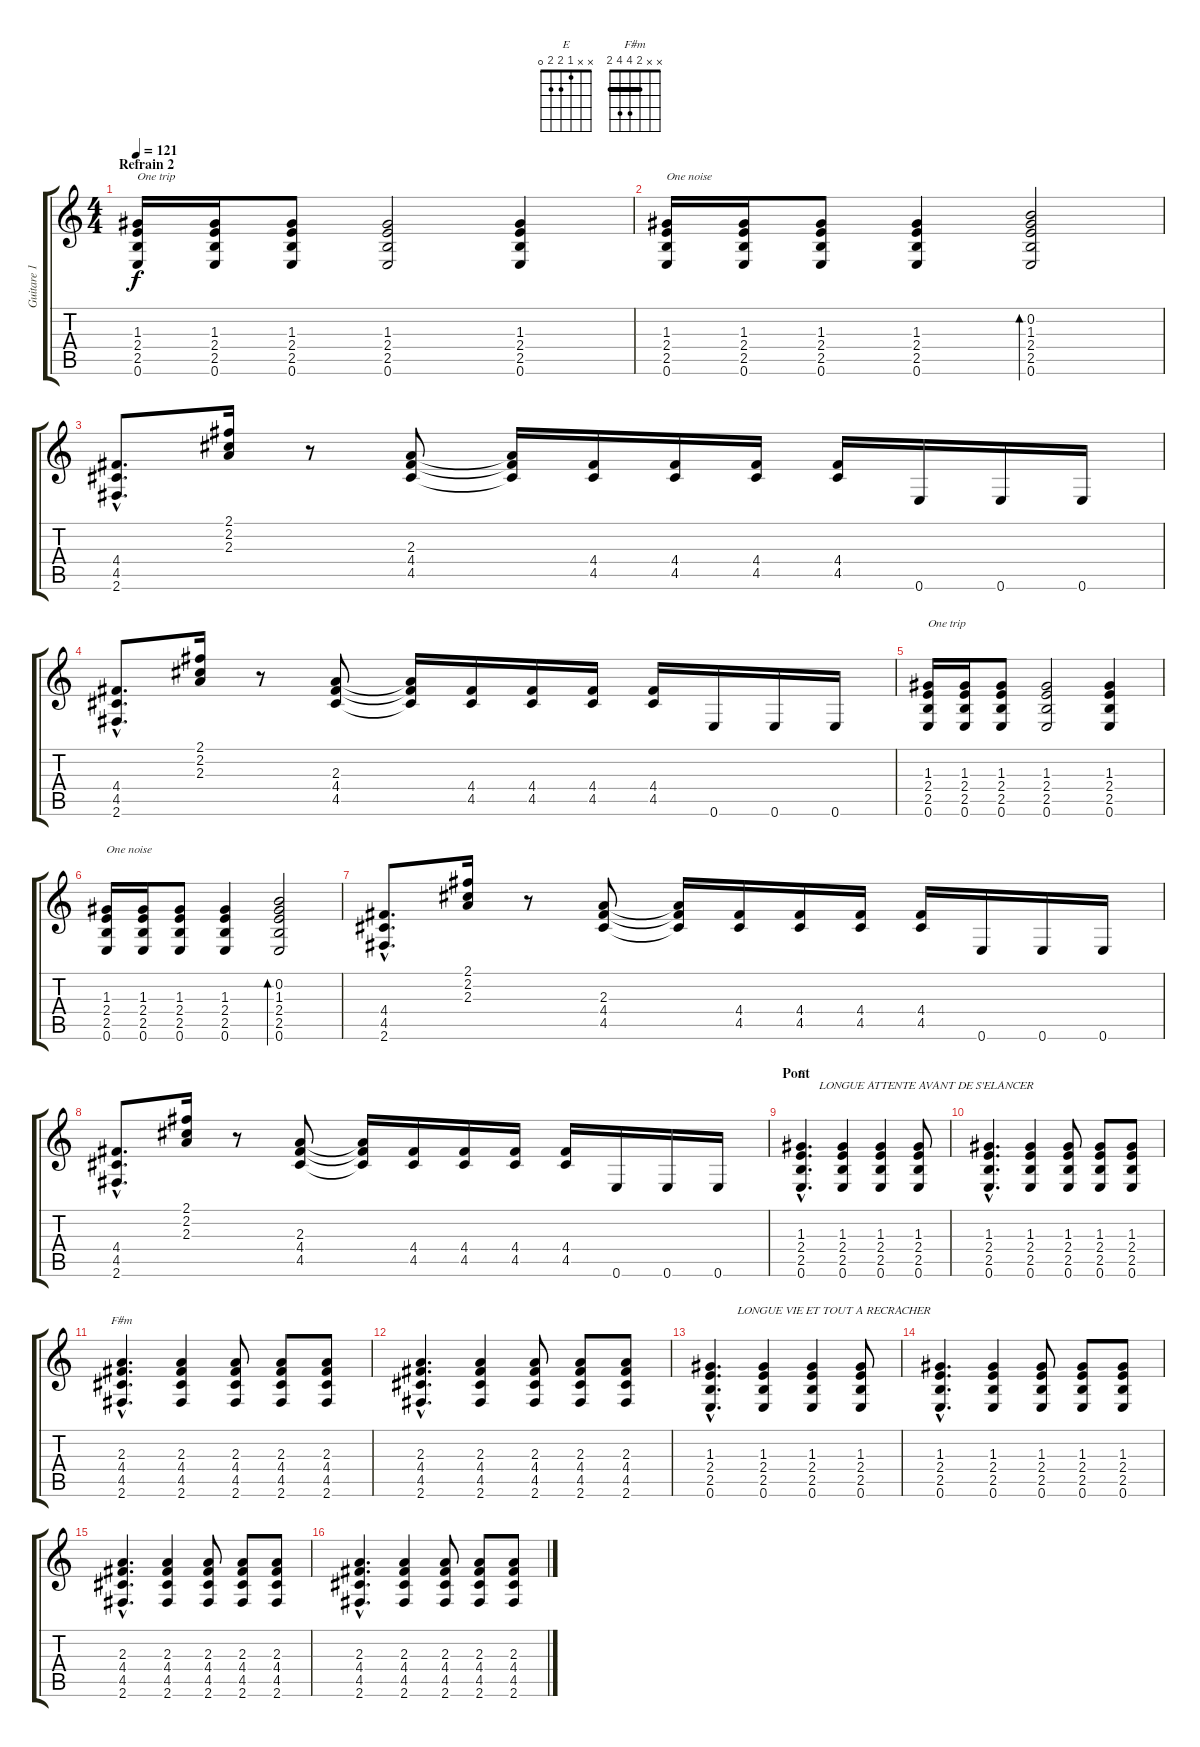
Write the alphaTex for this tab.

\track ("Guitare 1" "Guitare 1") {instrument acousticguitarsteel}
\staff {score tabs}
\tuning (E4 B3 G3 D3 A2 E2) {hide}
\chord ("E" x x 1 2 2 0)
\chord ("F#m" x x 2 4 4 2) {barre 2}
\ts (4 4)
\section ("" "Refrain 2")
\tempo 121
\clef g2
\ks c
(1.3 2.4 2.5 0.6).16{txt "One trip" dy f} (1.3 2.4 2.5 0.6).16 (1.3 2.4 2.5 0.6).8 (1.3 2.4 2.5 0.6).2 (1.3 2.4 2.5 0.6).4 |
(1.3 2.4 2.5 0.6).16{txt "One noise"} (1.3 2.4 2.5 0.6).16 (1.3 2.4 2.5 0.6).8 (1.3 2.4 2.5 0.6).4 (0.2 1.3 2.4 2.5 0.6).2{bd 60} |
(4.4{hac} 4.5{hac} 2.6{hac}).8{d} (2.1 2.2 2.3).16 r.8 (2.3 4.4 4.5).8 (2.3{t} 4.4{t} 4.5{t}).16 (4.4 4.5).16 (4.4 4.5).16 (4.4 4.5).16 (4.4 4.5).16 0.6.16 0.6.16 0.6.16 |
(4.4{hac} 4.5{hac} 2.6{hac}).8{d} (2.1 2.2 2.3).16 r.8 (2.3 4.4 4.5).8 (2.3{t} 4.4{t} 4.5{t}).16 (4.4 4.5).16 (4.4 4.5).16 (4.4 4.5).16 (4.4 4.5).16 0.6.16 0.6.16 0.6.16 |
(1.3 2.4 2.5 0.6).16{txt "One trip"} (1.3 2.4 2.5 0.6).16 (1.3 2.4 2.5 0.6).8 (1.3 2.4 2.5 0.6).2 (1.3 2.4 2.5 0.6).4 |
(1.3 2.4 2.5 0.6).16{txt "One noise"} (1.3 2.4 2.5 0.6).16 (1.3 2.4 2.5 0.6).8 (1.3 2.4 2.5 0.6).4 (0.2 1.3 2.4 2.5 0.6).2{bd 60} |
(4.4{hac} 4.5{hac} 2.6{hac}).8{d} (2.1 2.2 2.3).16 r.8 (2.3 4.4 4.5).8 (2.3{t} 4.4{t} 4.5{t}).16 (4.4 4.5).16 (4.4 4.5).16 (4.4 4.5).16 (4.4 4.5).16 0.6.16 0.6.16 0.6.16 |
(4.4{hac} 4.5{hac} 2.6{hac}).8{d} (2.1 2.2 2.3).16 r.8 (2.3 4.4 4.5).8 (2.3{t} 4.4{t} 4.5{t}).16 (4.4 4.5).16 (4.4 4.5).16 (4.4 4.5).16 (4.4 4.5).16 0.6.16 0.6.16 0.6.16 |
\section ("" "Pont")
(1.3{hac} 2.4{hac} 2.5{hac} 0.6{hac}).4{d ch "E" txt "      LONGUE ATTENTE AVANT DE S'ELANCER"} (1.3 2.4 2.5 0.6).4 (1.3 2.4 2.5 0.6).4 (1.3 2.4 2.5 0.6).8 |
(1.3{hac} 2.4{hac} 2.5{hac} 0.6{hac}).4{d} (1.3 2.4 2.5 0.6).4 (1.3 2.4 2.5 0.6).8 (1.3 2.4 2.5 0.6).8 (1.3 2.4 2.5 0.6).8 |
(2.3{hac} 4.4{hac} 4.5{hac} 2.6{hac}).4{d ch "F#m"} (2.3 4.4 4.5 2.6).4 (2.3 4.4 4.5 2.6).8 (2.3 4.4 4.5 2.6).8 (2.3 4.4 4.5 2.6).8 |
(2.3{hac} 4.4{hac} 4.5{hac} 2.6{hac}).4{d} (2.3 4.4 4.5 2.6).4 (2.3 4.4 4.5 2.6).8 (2.3 4.4 4.5 2.6).8 (2.3 4.4 4.5 2.6).8 |
(1.3{hac} 2.4{hac} 2.5{hac} 0.6{hac}).4{d txt "         LONGUE VIE ET TOUT A RECRACHER "} (1.3 2.4 2.5 0.6).4 (1.3 2.4 2.5 0.6).4 (1.3 2.4 2.5 0.6).8 |
(1.3{hac} 2.4{hac} 2.5{hac} 0.6{hac}).4{d} (1.3 2.4 2.5 0.6).4 (1.3 2.4 2.5 0.6).8 (1.3 2.4 2.5 0.6).8 (1.3 2.4 2.5 0.6).8 |
(2.3{hac} 4.4{hac} 4.5{hac} 2.6{hac}).4{d} (2.3 4.4 4.5 2.6).4 (2.3 4.4 4.5 2.6).8 (2.3 4.4 4.5 2.6).8 (2.3 4.4 4.5 2.6).8 |
(2.3{hac} 4.4{hac} 4.5{hac} 2.6{hac}).4{d} (2.3 4.4 4.5 2.6).4 (2.3 4.4 4.5 2.6).8 (2.3 4.4 4.5 2.6).8 (2.3 4.4 4.5 2.6).8
